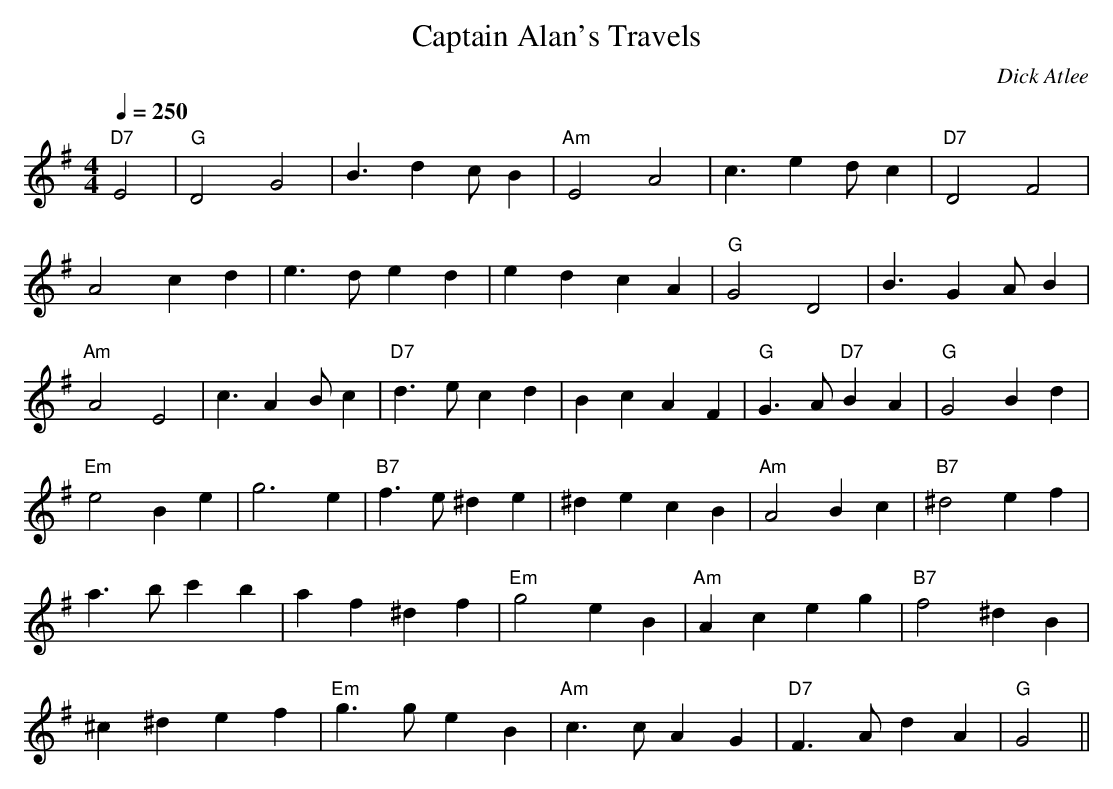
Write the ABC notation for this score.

X:1
T:Captain Alan's Travels
M:4/4
L:1/4
Q:1/4=250
C:Dick Atlee
K:G
"D7" E2 | "G" D2 G2 | B3/2 d c/2 B | "Am" E2 A2 | c3/2 e d/2 c | "D7" D2 F2 | !
A2 c d | e>d e d | e d c A | "G" G2 D2 | B3/2 G A/2 B | !
"Am" A2 E2 | c3/2 A B/2 c |
"D7" d>e c d | B c A F | "G" G>A "D7" B A | "G" G2 B d | !
"Em" e2 B e | g3 e | "B7" f>e ^d e | ^d e c B | "Am" A2 B c | "B7" ^d2 e f | !
a>b c' b | a f ^d f | "Em" g2 e B | "Am" A c e g | "B7" f2 ^d B | !
^c ^d e f | "Em" g3/2 g/2 e B | "Am" c3/2 c/2 A G | "D7" F>A d A | "G" G2 ||
